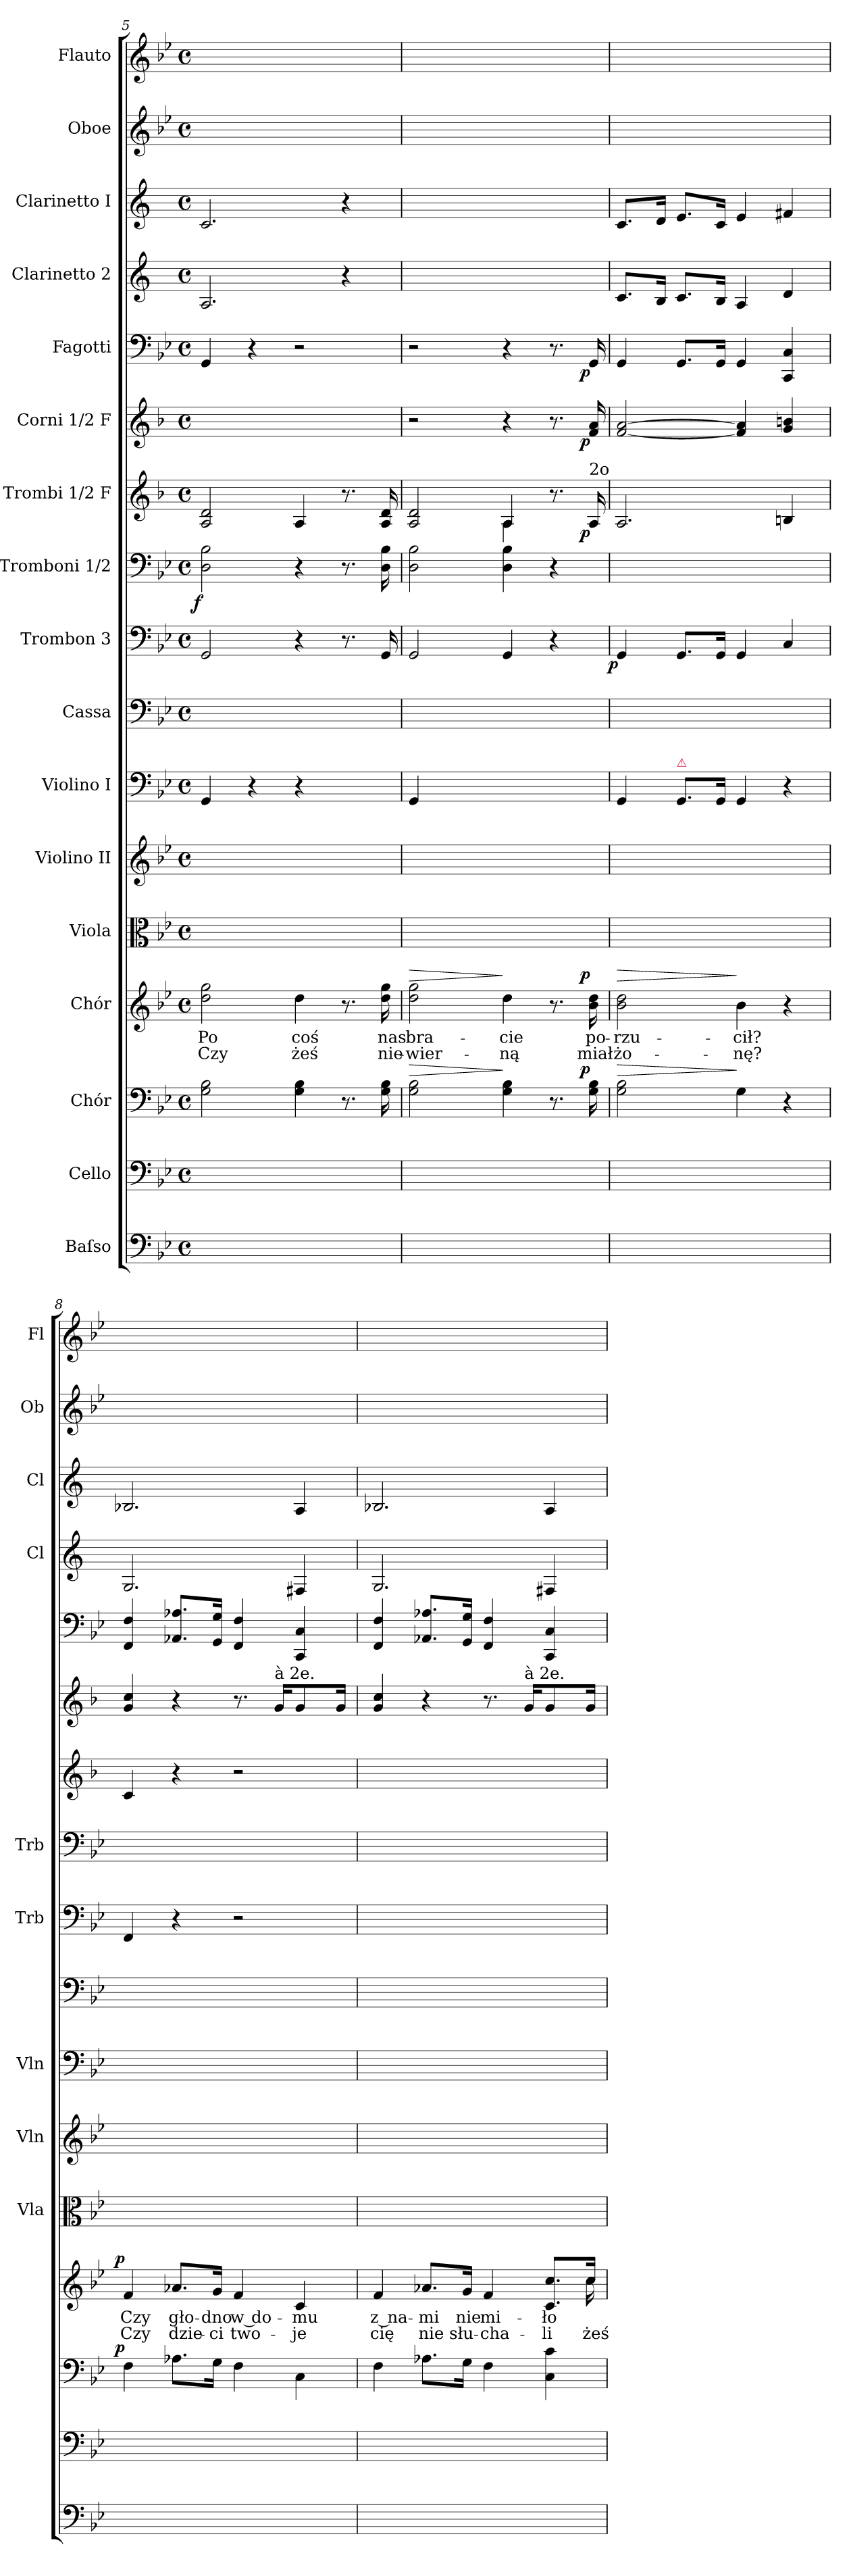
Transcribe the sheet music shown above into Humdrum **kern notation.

**kern	**kern	**kern	**dynam	**kern	**text	**text	**dynam	**kern	**kern	**kern	**kern	**kern	**dynam	**kern	**dynam	**kern	**dynam	**kern	**dynam	**kern	**dynam	**kern	**kern	**kern	**kern
*part17	*part16	*part15	*part15	*part14	*part14	*part14	*part14	*part13	*part12	*part11	*part10	*part9	*part9	*part8	*part8	*part7	*part7	*part6	*part6	*part5	*part5	*part4	*part3	*part2	*part1
*staff17	*staff16	*staff15	*staff15	*staff14	*staff14	*staff14	*staff14	*staff13	*staff12	*staff11	*staff10	*staff9	*staff9	*staff8	*staff8	*staff7	*staff7	*staff6	*staff6	*staff5	*staff5	*staff4	*staff3	*staff2	*staff1
*I"Baſso	*I"Cello	*I"Chór	*	*I"Chór	*	*	*	*I"Viola	*I"Violino II	*I"Violino I	*I"Cassa	*I"Trombon 3	*	*I"Tromboni 1/2	*	*I"Trombi 1/2 F	*	*I"Corni 1/2 F	*	*I"Fagotti	*	*I"Clarinetto 2	*I"Clarinetto I	*I"Oboe	*I"Flauto
*	*	*	*	*	*	*	*	*I'Vla	*I'Vln	*I'Vln	*	*I'Trb	*	*I'Trb	*	*	*	*	*	*	*	*I'Cl	*I'Cl	*I'Ob	*I'Fl
*clefF4	*clefF4	*clefF4	*	*clefG2	*	*	*	*clefC3	*clefG2	*clefF4	*clefF4	*clefF4	*	*clefF4	*	*clefG2	*	*clefG2	*	*clefF4	*	*clefG2	*clefG2	*clefG2	*clefG2
*	*	*	*	*	*	*	*	*	*	*	*	*	*	*	*	*ITrd-3c-5	*	*ITrd4c7	*	*	*	*ITrd1c2	*ITrd1c2	*	*
*k[b-e-]	*k[b-e-]	*k[b-e-]	*	*k[b-e-]	*	*	*	*k[b-e-]	*k[b-e-]	*k[b-e-]	*k[b-e-]	*k[b-e-]	*	*k[b-e-]	*	*k[b-e-]	*	*k[b-e-]	*	*k[b-e-]	*	*k[b-e-]	*k[b-e-]	*k[b-e-]	*k[b-e-]
*g:	*g:	*g:	*	*g:	*	*	*	*g:	*g:	*g:	*g:	*g:	*	*g:	*	*g:	*	*g:	*	*g:	*	*g:	*g:	*g:	*g:
*M4/4	*M4/4	*M4/4	*	*M4/4	*	*	*	*M4/4	*M4/4	*M4/4	*M4/4	*M4/4	*	*M4/4	*	*M4/4	*	*M4/4	*	*M4/4	*	*M4/4	*M4/4	*M4/4	*M4/4
*met(c)	*met(c)	*met(c)	*	*met(c)	*	*	*	*met(c)	*met(c)	*met(c)	*met(c)	*met(c)	*	*met(c)	*	*met(c)	*	*met(c)	*	*met(c)	*	*met(c)	*met(c)	*met(c)	*met(c)
=5	=5	=5	=5	=5	=5	=5	=5	=5	=5	=5	=5	=5	=5	=5	=5	=5	=5	=5	=5	=5	=5	=5	=5	=5	=5
!	!	!	!LO:DY:b:rj	!	!	!	!LO:DY:a:rj	!	!	!	!	!	!LO:DY:b:rj	!	!LO:DY:b:rj	!	!LO:DY:b:rj	!	!	!	!	!	!	!	!
1ryy	1ryy	2G\ 2B-\	fo	2dd\ 2gg\	Po	Czy	fo	1ryy	1ryy	4GGi/	1ryy	2GG/	fo	2D\ 2B-\	f	2d/ 2g/	fo	1ryy	.	4GG/	.	2.G/	2.B-/	1ryy	1ryy
.	.	.	.	.	.	.	.	.	.	4r	.	.	.	.	.	.	.	.	.	4r	.	.	.	.	.
.	.	4G\ 4B-\	.	4dd\	coś	żeś	.	.	.	4r	.	4r	.	4r	.	4d/	.	.	.	2r	.	.	.	.	.
.	.	8.r	.	8.r	.	.	.	.	.	4ryy	.	8.r	.	8.r	.	8.r	.	.	.	.	.	4r	4r	.	.
.	.	16G\ 16B-\	.	16dd\ 16gg\	nas	nie-	.	.	.	.	.	16GG/	.	16D\ 16B-\	.	16d/ 16g/	.	.	.	.	.	.	.	.	.
=6	=6	=6	=6	=6	=6	=6	=6	=6	=6	=6	=6	=6	=6	=6	=6	=6	=6	=6	=6	=6	=6	=6	=6	=6	=6
!	!	!	!LO:HP:a	!	!	!	!LO:HP:a	!	!	!	!	!	!	!	!	!	!	!	!	!	!	!	!	!	!
*	*	*	*	*	*	*	*	*	*	*	*	*	*	*	*	*^	*	*	*	*	*	*	*	*	*
1ryy	1ryy	2G\ 2B-\	>	2dd\ 2gg\	bra-	-wier-	>	1ryy	1ryy	4GGi/	1ryy	2GG/	.	2D\ 2B-\	.	2d/ 2g/	2ryy	.	2r	.	2r	.	1ryy	1ryy	1ryy	1ryy
.	.	.	.	.	.	.	.	.	.	2.ryy	.	.	.	.	.	.	.	.	.	.	.	.	.	.	.	.
.	.	4G\ 4B-\	]	4dd\	-cie	-ną	]	.	.	.	.	4GG/	.	4D\ 4B-\	.	4d/	4d\	.	4r	.	4r	.	.	.	.	.
.	.	8.r	.	8.r	.	.	.	.	.	.	.	4r	.	4r	.	8.r	4ryy	.	8.r	.	8.r	.	.	.	.	.
!	!	!	!	!	!	!	!	!	!	!	!	!	!	!	!	!LO:TX:a:t=2o	!	!	!	!	!	!	!	!	!	!
!	!	!	!LO:DY:a:rj	!	!	!	!LO:DY:b:rj	!	!	!	!	!	!	!	!	!	!	!LO:DY:b:rj	!	!LO:DY:b:rj	!	!LO:DY:b:rj	!	!	!	!
.	.	16G\ 16B-\	p	16b-\ 16dd\	po-	miał	p	.	.	.	.	.	.	.	.	16d/	.	p	16B-/ 16d/	p	16GG/	p	.	.	.	.
*	*	*	*	*	*	*	*	*	*	*	*	*	*	*	*	*v	*v	*	*	*	*	*	*	*	*	*
=7	=7	=7	=7	=7	=7	=7	=7	=7	=7	=7	=7	=7	=7	=7	=7	=7	=7	=7	=7	=7	=7	=7	=7	=7	=7
!	!	!	!LO:HP:a	!	!	!	!LO:HP:a	!	!	!	!	!	!LO:DY:b:rj	!	!	!	!	!	!	!	!	!	!	!	!
1ryy	1ryy	2G\ 2B-\	>	2b-\ 2dd\	-rzu-	żo-	>	1ryy	1ryy	4GGi/	1ryy	4GG/	p	1ryy	.	2.d/	.	[2B-/ [2d/	.	4GG/	.	8.B-/L	8.B-/L	1ryy	1ryy
.	.	.	.	.	.	.	.	.	.	.	.	.	.	.	.	.	.	.	.	.	.	16A/Jk	16c/Jk	.	.
!	!	!	!	!	!	!	!	!	!	!LO:TX:a:color=crimson:t=⚠	!	!	!	!	!	!	!	!	!	!	!	!	!	!	!
.	.	.	.	.	.	.	.	.	.	8.GGi/L	.	8.GG/L	.	.	.	.	.	.	.	8.GG/L	.	8.B-/L	8.d/L	.	.
.	.	.	.	.	.	.	.	.	.	16GGi/Jk	.	16GG/Jk	.	.	.	.	.	.	.	16GG/Jk	.	16A/Jk	16B-/Jk	.	.
.	.	4G\	]	4b-\	-cił?	-nę?	]	.	.	4GGi/	.	4GG/	.	.	.	.	.	4B-]/ 4d]/	.	4GG/	.	4G/	4d/	.	.
.	.	4r	.	4r	.	.	.	.	.	4r	.	4C/	.	.	.	4en/	.	4c/ 4en/	.	4CC/ 4C/	.	4c/	4en/	.	.
=8	=8	=8	=8	=8	=8	=8	=8	=8	=8	=8	=8	=8	=8	=8	=8	=8	=8	=8	=8	=8	=8	=8	=8	=8	=8
!	!	!	!LO:DY:a:rj	!	!	!	!LO:DY:a:rj	!	!	!	!	!	!	!	!	!	!	!	!	!	!	!	!	!	!
1ryy	1ryy	4F\	p	4f/	Czy	Czy	p	1ryy	1ryy	1ryy	1ryy	4FF/	.	1ryy	.	4f/	.	4c/ 4f/	.	4FF/ 4F/	.	2.F/	2.A-X/	1ryy	1ryy
.	.	8.A-X\L	.	8.a-X/L	gło-	dzie-	.	.	.	.	.	4r	.	.	.	4r	.	4r	.	8.AA-X/ 8.A-X/L	.	.	.	.	.
.	.	16G\Jk	.	16g/Jk	-dno	-ci	.	.	.	.	.	.	.	.	.	.	.	.	.	16GG/ 16G/Jk	.	.	.	.	.
.	.	4F\	.	4f/	w do-	two-	.	.	.	.	.	2r	.	.	.	2r	.	8.r	.	4FF/ 4F/	.	.	.	.	.
!	!	!	!	!	!	!	!	!	!	!	!	!	!	!	!	!	!	!LO:TX:a:t=à 2e.	!	!	!	!	!	!	!
.	.	.	.	.	.	.	.	.	.	.	.	.	.	.	.	.	.	16c/KL	.	.	.	.	.	.	.
!	!	!	!	!	!	!	!	!	!	!	!	!	!	!	!	!	!	!LO:N:vis=8	!	!	!	!	!	!	!
.	.	4C\	.	4c/	-mu	-je	.	.	.	.	.	.	.	.	.	.	.	8.c/	.	4CC/ 4C/	.	4En/	4G/	.	.
.	.	.	.	.	.	.	.	.	.	.	.	.	.	.	.	.	.	16c/Jk	.	.	.	.	.	.	.
=9	=9	=9	=9	=9	=9	=9	=9	=9	=9	=9	=9	=9	=9	=9	=9	=9	=9	=9	=9	=9	=9	=9	=9	=9	=9
*	*	*	*	*^	*	*	*	*	*	*	*	*	*	*	*	*	*	*	*	*	*	*	*	*	*
1ryy	1ryy	4F\	.	4f/	2ryy	z na-	cię	.	1ryy	1ryy	1ryy	1ryy	1ryy	.	1ryy	.	1ryy	.	4c/ 4f/	.	4FF/ 4F/	.	2.F/	2.A-X/	1ryy	1ryy
.	.	8.A-X\L	.	8.a-X/L	.	-mi	nie	.	.	.	.	.	.	.	.	.	.	.	4r	.	8.AA-X/ 8.A-X/L	.	.	.	.	.
.	.	16G\Jk	.	16g/Jk	.	nie	słu-	.	.	.	.	.	.	.	.	.	.	.	.	.	16GG/ 16G/Jk	.	.	.	.	.
.	.	4F\	.	4f/	4ryy	mi-	-cha-	.	.	.	.	.	.	.	.	.	.	.	8.r	.	4FF/ 4F/	.	.	.	.	.
!	!	!	!	!	!	!	!	!	!	!	!	!	!	!	!	!	!	!	!LO:TX:a:t=à 2e.	!	!	!	!	!	!	!
.	.	.	.	.	.	.	.	.	.	.	.	.	.	.	.	.	.	.	16c/KL	.	.	.	.	.	.	.
!	!	!	!	!	!	!	!	!	!	!	!	!	!	!	!	!	!	!	!LO:N:vis=8	!	!	!	!	!	!	!
.	.	4C\ 4c\	.	8.c/ 8.cc/L	8.ryy	-ło	-li	.	.	.	.	.	.	.	.	.	.	.	8.c/	.	4CC/ 4C/	.	4En/	4G/	.	.
.	.	.	.	16cc/Jk	16cc\	.	żeś	.	.	.	.	.	.	.	.	.	.	.	16c/Jk	.	.	.	.	.	.	.
*	*	*	*	*v	*v	*	*	*	*	*	*	*	*	*	*	*	*	*	*	*	*	*	*	*	*	*
=	=	=	=	=	=	=	=	=	=	=	=	=	=	=	=	=	=	=	=	=	=	=	=	=	=
*-	*-	*-	*-	*-	*-	*-	*-	*-	*-	*-	*-	*-	*-	*-	*-	*-	*-	*-	*-	*-	*-	*-	*-	*-	*-
